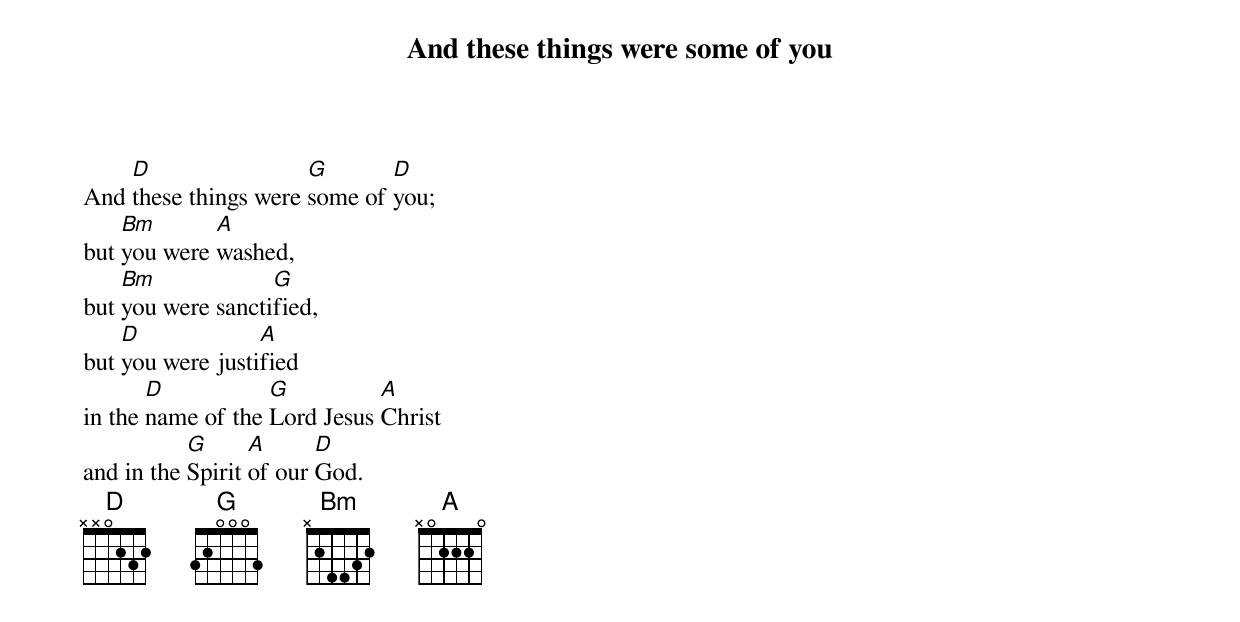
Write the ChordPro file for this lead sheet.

{title: And these things were some of you}
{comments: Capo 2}

And [D]these things were [G]some of [D]you;
but [Bm]you were [A]washed,
but [Bm]you were sancti[G]fied,
but [D]you were justi[A]fied
in the [D]name of the [G]Lord Jesus [A]Christ
and in the [G]Spirit [A]of our [D]God.
